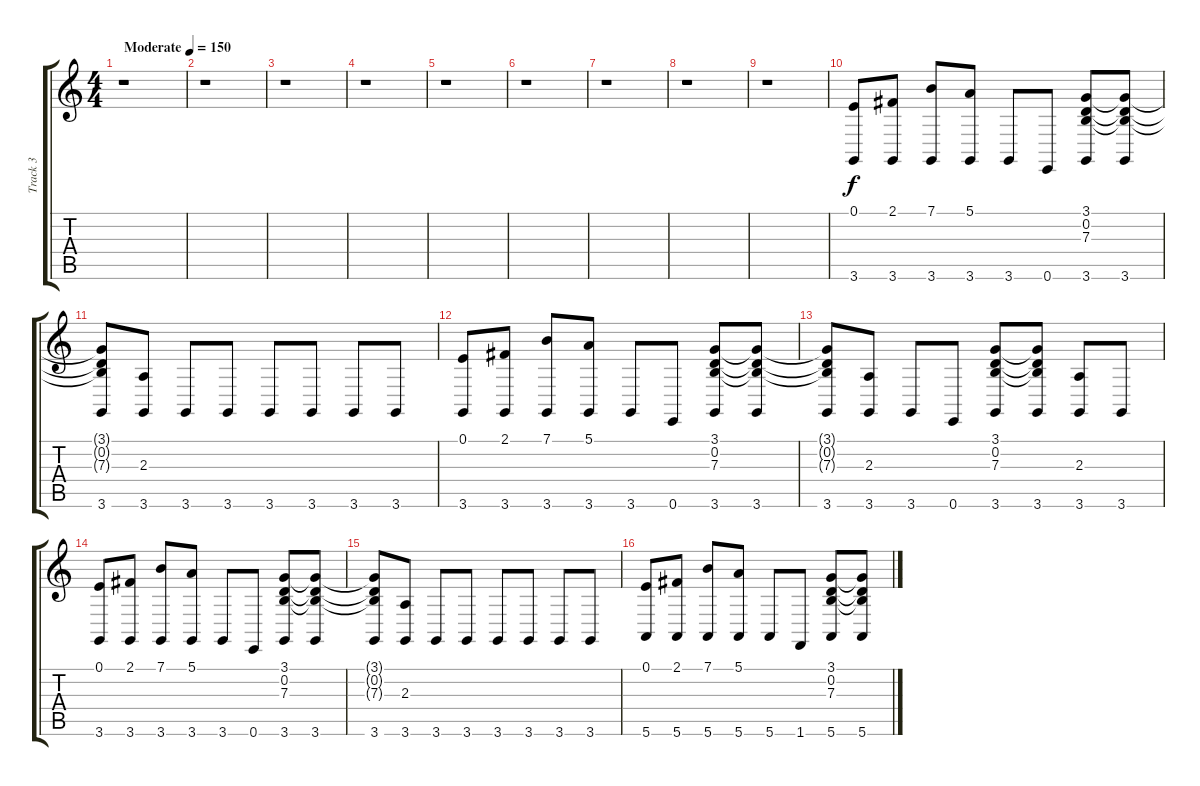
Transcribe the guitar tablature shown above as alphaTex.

\track ("Track 3" "Track 3") {instrument fx4atmosphere}
\staff {score tabs}
\tuning (E4 B3 G3 D3 A2 E2) {hide}
\ts (4 4)
\tempo (150 "Moderate")
\clef g2
\ks c
r.1{dy f instrument fx4atmosphere} |
r.1 |
r.1 |
r.1 |
r.1 |
r.1 |
r.1 |
r.1 |
r.1 |
(0.1 3.6).8 (2.1 3.6).8 (7.1 3.6).8 (5.1 3.6).8 3.6.8 0.6.8 (3.1 0.2 7.3 3.6).8 (3.1{t} 0.2{t} 7.3{t} 3.6).8 |
(3.1{t} 0.2{t} 7.3{t} 3.6).8 (2.3 3.6).8 3.6.8 3.6.8 3.6.8 3.6.8 3.6.8 3.6.8 |
(0.1 3.6).8 (2.1 3.6).8 (7.1 3.6).8 (5.1 3.6).8 3.6.8 0.6.8 (3.1 0.2 7.3 3.6).8 (3.1{t} 0.2{t} 7.3{t} 3.6).8 |
(3.1{t} 0.2{t} 7.3{t} 3.6).8 (2.3 3.6).8 3.6.8 0.6.8 (3.1 0.2 7.3 3.6).8 (3.1{t} 0.2{t} 7.3{t} 3.6).8 (2.3 3.6).8 3.6.8 |
(0.1 3.6).8 (2.1 3.6).8 (7.1 3.6).8 (5.1 3.6).8 3.6.8 0.6.8 (3.1 0.2 7.3 3.6).8 (3.1{t} 0.2{t} 7.3{t} 3.6).8 |
(3.1{t} 0.2{t} 7.3{t} 3.6).8 (2.3 3.6).8 3.6.8 3.6.8 3.6.8 3.6.8 3.6.8 3.6.8 |
(0.1 5.6).8 (2.1 5.6).8 (7.1 5.6).8 (5.1 5.6).8 5.6.8 1.6.8 (3.1 0.2 7.3 5.6).8 (3.1{t} 0.2{t} 7.3{t} 5.6).8
